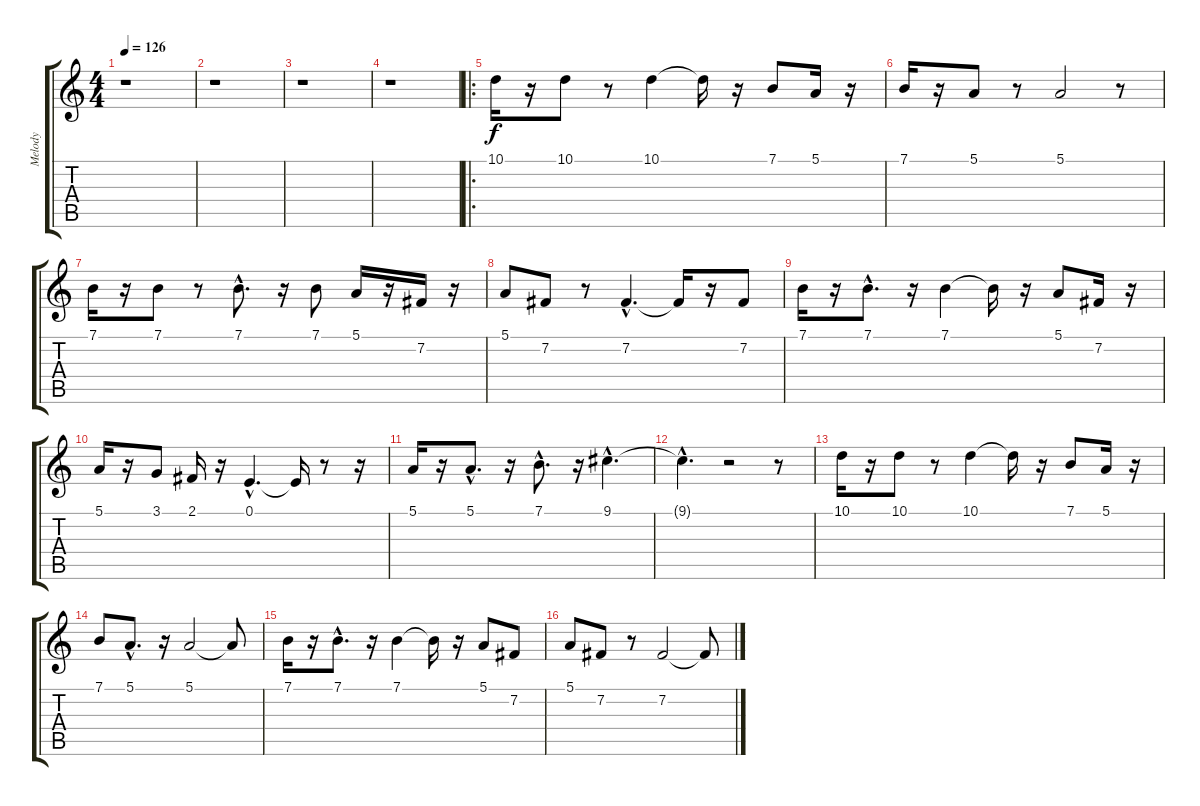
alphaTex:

\track ("Melody  " "Melody  ") {instrument altosax}
\staff {score tabs}
\tuning (E4 B3 G3 D3 A2 E2) {hide}
\ts (4 4)
\tempo 126
\clef g2
\ks c
r.1{dy f instrument altosax} |
r.1 |
r.1 |
r.1 |
\ro
10.1.16 r.16 10.1.8 r.8 10.1.4 10.1{t}.16 r.16 7.1.8 5.1.16 r.16 |
7.1.16 r.16 5.1.8 r.8 5.1.2 r.8 |
7.1.16 r.16 7.1.8 r.8 7.1{hac}.8{d} r.16 7.1.8 5.1.16 r.16 7.2.16 r.16 |
5.1.8 7.2.8 r.8 7.2{hac}.4{d} 7.2{t}.16 r.16 7.2.8 |
7.1.16 r.16 7.1{hac}.8{d} r.16 7.1.4 7.1{t}.16 r.16 5.1.8 7.2.16 r.16 |
5.1.16 r.16 3.1.8 2.1.16 r.16 0.1{hac}.4{d} 0.1{t}.16 r.8 r.16 |
5.1.16 r.16 5.1{hac}.8{d} r.16 7.1{hac}.8{d} r.16 9.1{hac}.4{d} |
9.1{hac t}.4{d} r.2 r.8 |
10.1.16 r.16 10.1.8 r.8 10.1.4 10.1{t}.16 r.16 7.1.8 5.1.16 r.16 |
7.1.8 5.1{hac}.8{d} r.16 5.1.2 5.1{t}.8 |
7.1.16 r.16 7.1{hac}.8{d} r.16 7.1.4 7.1{t}.16 r.16 5.1.8 7.2.8 |
5.1.8 7.2.8 r.8 7.2.2 7.2{t}.8
